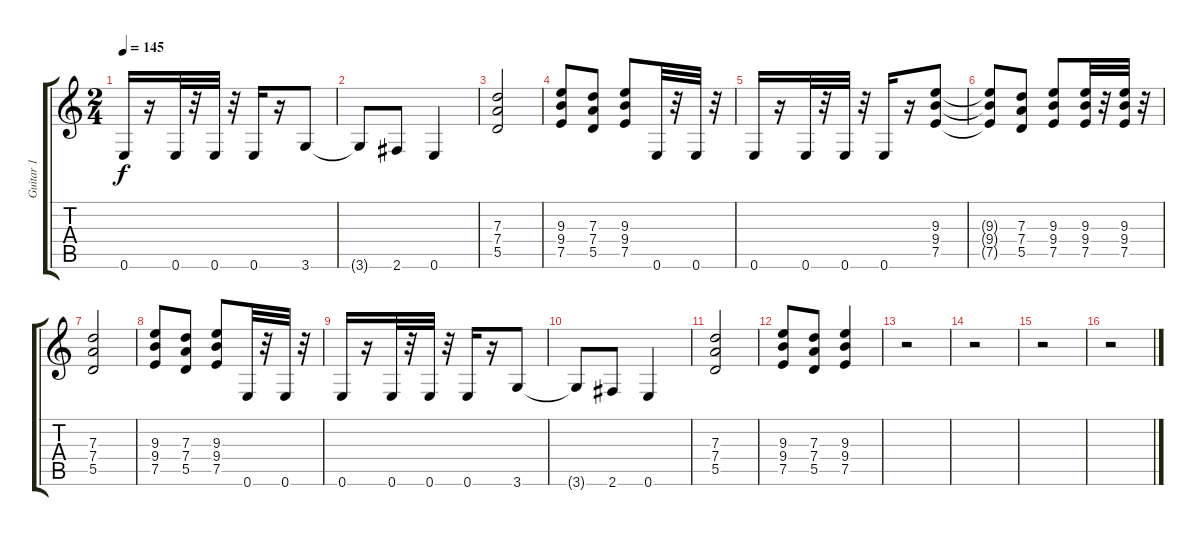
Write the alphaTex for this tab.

\track ("Guitar 1" "Guitar 1") {instrument distortionguitar}
\staff {score tabs}
\tuning (E4 B3 G3 D3 A2 E2) {hide}
\ts (2 4)
\tempo 145
\clef g2
\ks c
0.6.16{dy f} r.16 0.6.32 r.32 0.6.32 r.32 0.6.16 r.16 3.6.8 |
3.6{t}.8 2.6.8 0.6.4 |
(7.3 7.4 5.5).2 |
(9.3 9.4 7.5).8 (7.3 7.4 5.5).8 (9.3 9.4 7.5).8 0.6.32 r.32 0.6.32 r.32 |
0.6.16 r.16 0.6.32 r.32 0.6.32 r.32 0.6.16 r.16 (9.3 9.4 7.5).8 |
(9.3{t} 9.4{t} 7.5{t}).8 (7.3 7.4 5.5).8 (9.3 9.4 7.5).8 (9.3 9.4 7.5).32 r.32 (9.3 9.4 7.5).32 r.32 |
(7.3 7.4 5.5).2 |
(9.3 9.4 7.5).8 (7.3 7.4 5.5).8 (9.3 9.4 7.5).8 0.6.32 r.32 0.6.32 r.32 |
0.6.16 r.16 0.6.32 r.32 0.6.32 r.32 0.6.16 r.16 3.6.8 |
3.6{t}.8 2.6.8 0.6.4 |
(7.3 7.4 5.5).2 |
(9.3 9.4 7.5).8 (7.3 7.4 5.5).8 (9.3 9.4 7.5).4 |
r.2 |
r.2 |
r.2 |
r.2
